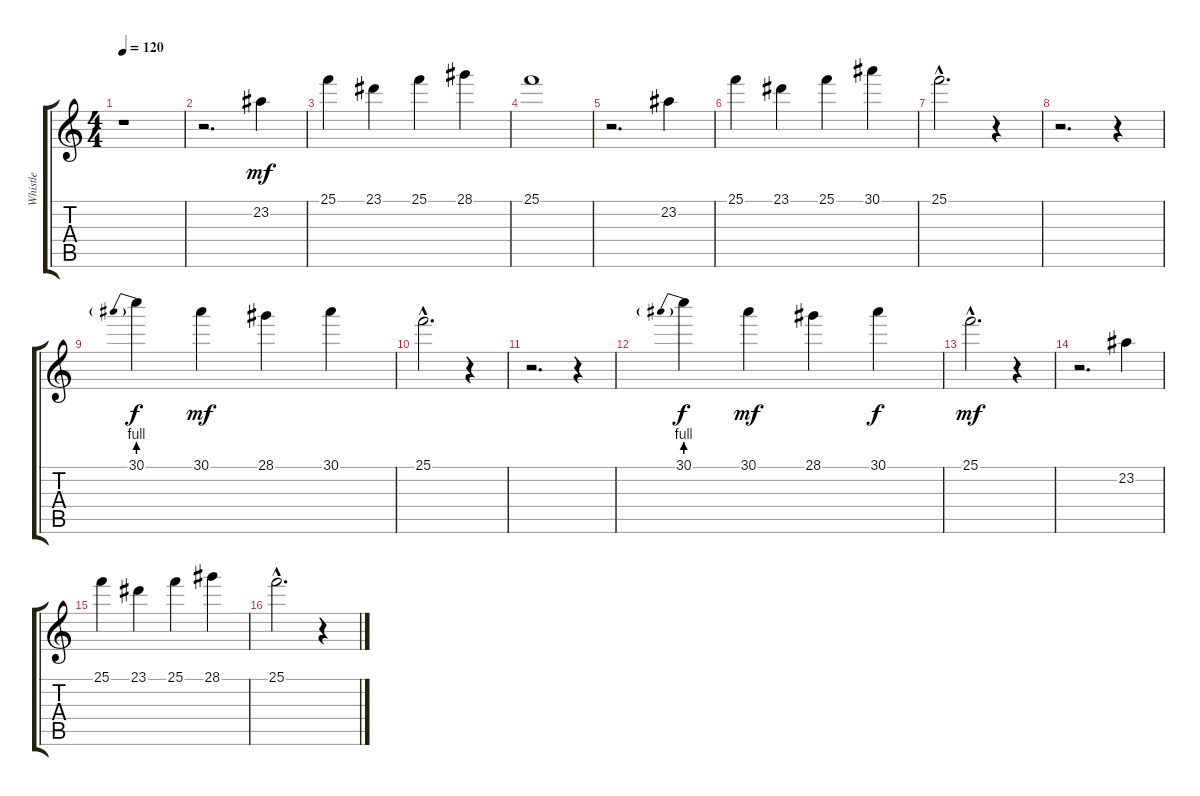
\track ("Whistle" "Whistle") {instrument whistle}
\staff {score tabs}
\tuning (E4 B3 G3 D3 A2 E2) {hide}
\ts (4 4)
\tempo 120
\clef g2
\ks c
r.1{dy mf instrument whistle} |
r.2{d} 23.2.4 |
25.1.4 23.1.4 25.1.4 28.1.4 |
25.1.1 |
r.2{d} 23.2.4 |
25.1.4 23.1.4 25.1.4 30.1.4 |
25.1{hac}.2{d} r.4 |
r.2{d} r.4 |
30.1{be (prebend 0 4 60 4)}.4{dy f} 30.1.4{dy mf} 28.1.4 30.1.4 |
25.1{hac}.2{d} r.4 |
r.2{d} r.4 |
30.1{be (prebend 0 4 60 4)}.4{dy f} 30.1.4{dy mf} 28.1.4 30.1.4{dy f} |
25.1{hac}.2{d dy mf} r.4 |
r.2{d} 23.2.4 |
25.1.4 23.1.4 25.1.4 28.1.4 |
25.1{hac}.2{d} r.4
